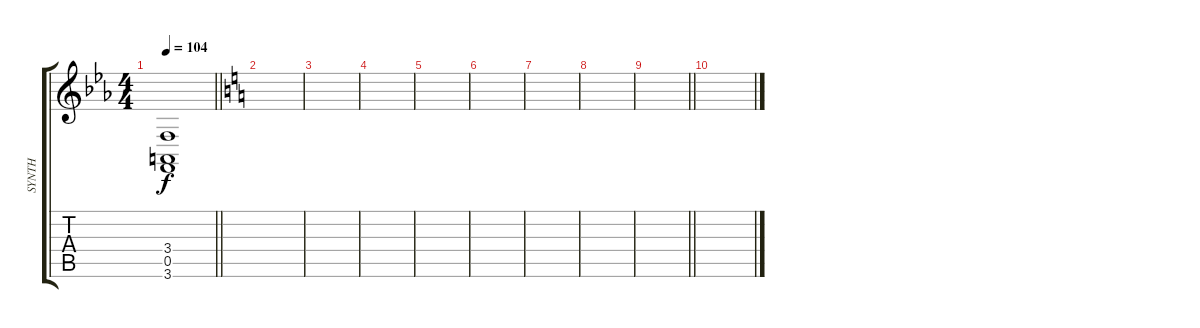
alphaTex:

\track ("SYNTH" "SYNTH") {instrument choiraahs}
\staff {score tabs}
\tuning (E4 B3 G3 D3 A2 D2) {hide}
\ts (4 4)
\tempo 104
\clef g2
\barLineRight lightlight
\ks eb
(3.4{t} 0.5{t} 3.6{t}).1{dy f} |
\section ("" "")
\ks c
|
|
|
|
|
|
|
\barLineRight lightlight
|
\section ("" "")
